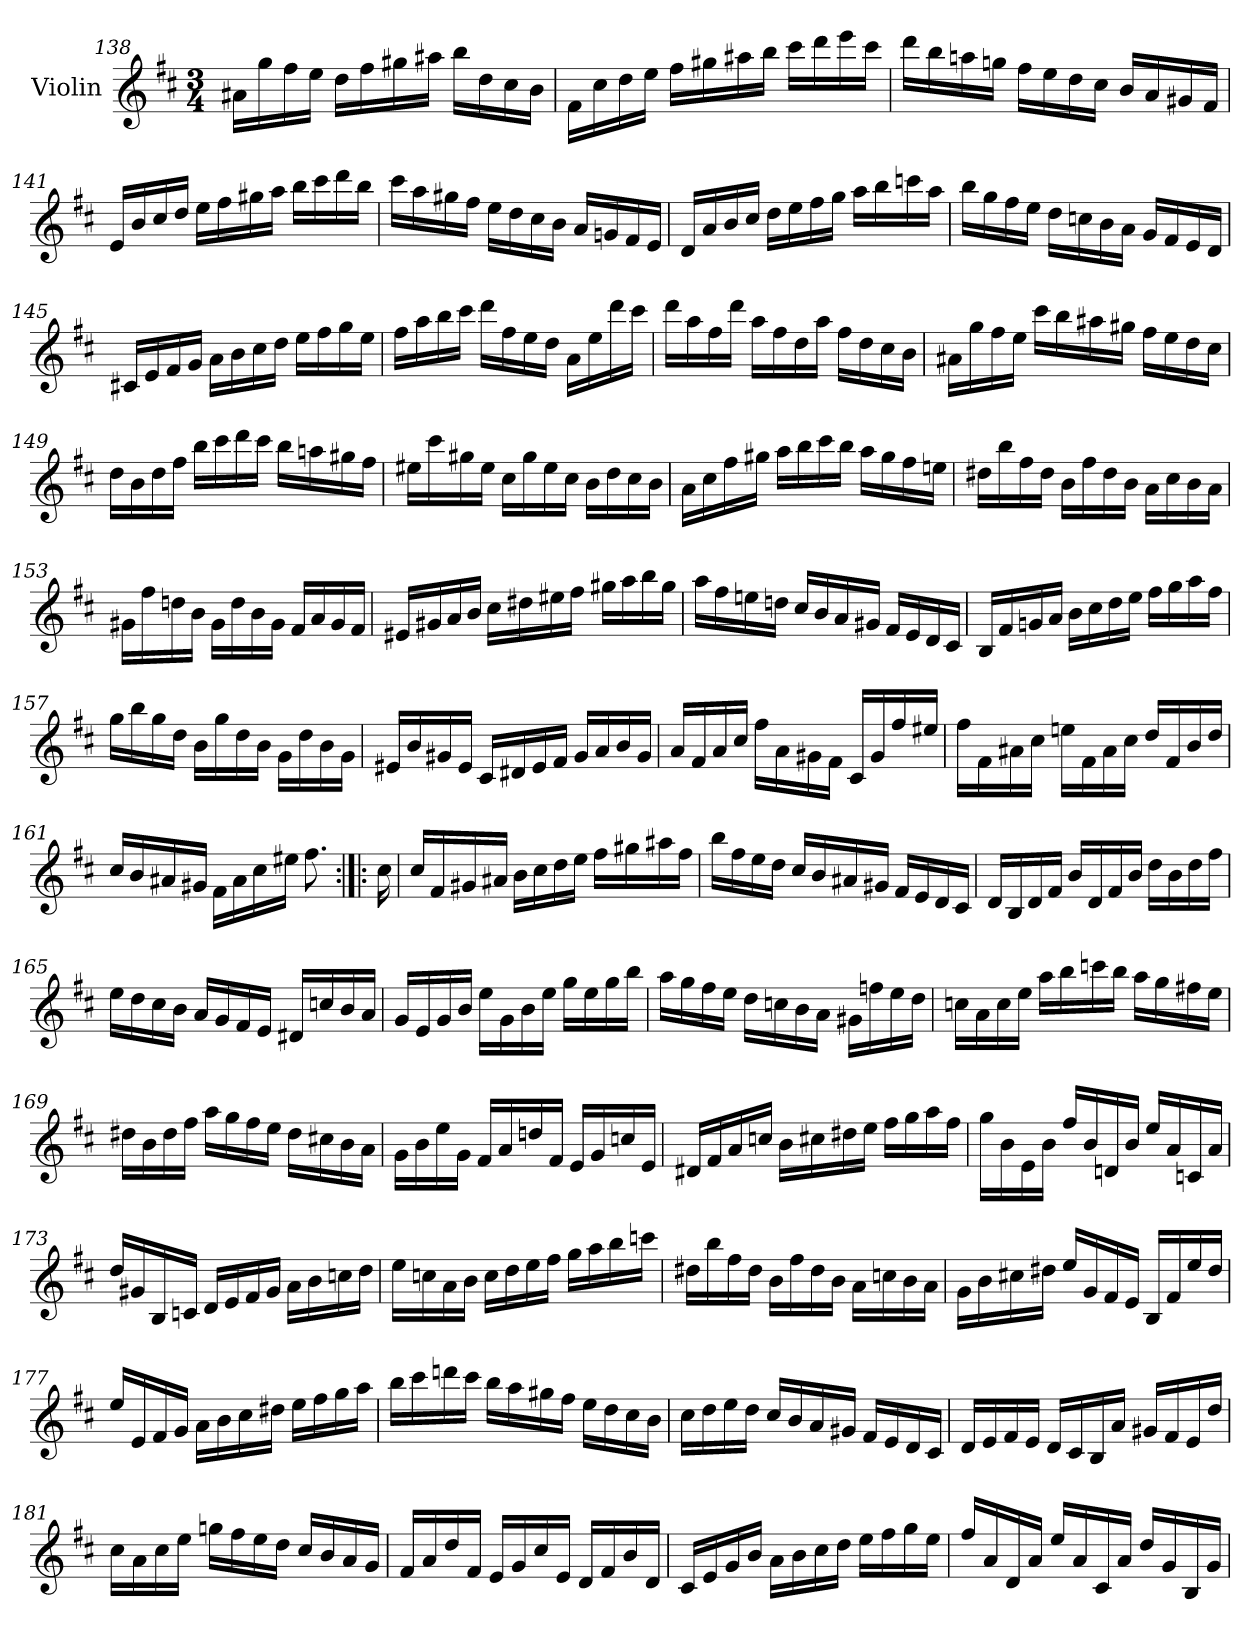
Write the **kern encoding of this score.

**kern
*part1
*staff1
*I"Violin
*I'Vln.
*clefG2
*k[f#c#]
*M3/4
=138
16a#X\LL
16gg\
16ff#\
16ee\JJ
16dd\LL
16ff#\
16gg#X\
16aa#X\JJ
16bb\LL
16dd\
16cc#\
16b\JJ
!!LO:LB:g=z
=139
16f#\LL
16cc#\
16dd\
16ee\JJ
16ff#\LL
16gg#X\
16aa#X\
16bb\JJ
16ccc#\LL
16ddd\
16eee\
16ccc#\JJ
=140
16ddd\LL
16bb\
16aan\
16ggn\JJ
16ff#\LL
16ee\
16dd\
16cc#\JJ
16b/LL
16a/
16g#X/
16f#/JJ
=141
16e/LL
16b/
16cc#/
16dd/JJ
16ee\LL
16ff#\
16gg#X\
16aa\JJ
16bb\LL
16ccc#\
16ddd\
16bb\JJ
=142
16ccc#\LL
16aa\
16gg#X\
16ff#\JJ
16ee\LL
16dd\
16cc#\
16b\JJ
16a/LL
16gn/
16f#/
16e/JJ
!!LO:LB:g=z
=143
16d/LL
16a/
16b/
16cc#/JJ
16dd\LL
16ee\
16ff#\
16gg\JJ
16aa\LL
16bb\
16cccn\
16aa\JJ
=144
16bb\LL
16gg\
16ff#\
16ee\JJ
16dd\LL
16ccn\
16b\
16a\JJ
16g/LL
16f#/
16e/
16d/JJ
=145
16c#X/LL
16e/
16f#/
16g/JJ
16a\LL
16b\
16cc#\
16dd\JJ
16ee\LL
16ff#\
16gg\
16ee\JJ
=146
16ff#\LL
16aa\
16bb\
16ccc#\JJ
16ddd\LL
16ff#\
16ee\
16dd\JJ
16a\LL
16ee\
16ddd\
16ccc#\JJ
=147
16ddd\LL
16aa\
16ff#\
16ddd\JJ
16aa\LL
16ff#\
16dd\
16aa\JJ
16ff#\LL
16dd\
16cc#\
16b\JJ
!!LO:LB:g=z
=148
16a#X\LL
16gg\
16ff#\
16ee\JJ
16ccc#\LL
16bb\
16aa#X\
16gg#X\JJ
16ff#\LL
16ee\
16dd\
16cc#\JJ
=149
16dd\LL
16b\
16dd\
16ff#\JJ
16bb\LL
16ccc#\
16ddd\
16ccc#\JJ
16bb\LL
16aan\
16gg#X\
16ff#\JJ
=150
16ee#X\LL
16ccc#\
16gg#X\
16ee#\JJ
16cc#\LL
16gg#\
16ee#\
16cc#\JJ
16b\LL
16dd\
16cc#\
16b\JJ
=151
16a\LL
16cc#\
16ff#\
16gg#X\JJ
16aa\LL
16bb\
16ccc#\
16bb\JJ
16aa\LL
16gg#\
16ff#\
16een\JJ
!!LO:LB:g=z
=152
16dd#X\LL
16bb\
16ff#\
16dd#\JJ
16b\LL
16ff#\
16dd#\
16b\JJ
16a\LL
16cc#\
16b\
16a\JJ
=153
16g#X\LL
16ff#\
16ddn\
16b\JJ
16g#\LL
16dd\
16b\
16g#\JJ
16f#/LL
16a/
16g#/
16f#/JJ
=154
16e#X/LL
16g#X/
16a/
16b/JJ
16cc#\LL
16dd#X\
16ee#X\
16ff#\JJ
16gg#X\LL
16aa\
16bb\
16gg#\JJ
=155
16aa\LL
16ff#\
16een\
16ddn\JJ
16cc#/LL
16b/
16a/
16g#X/JJ
16f#/LL
16e/
16d/
16c#/JJ
=156
16B/LL
16f#/
16gn/
16a/JJ
16b\LL
16cc#\
16dd\
16ee\JJ
16ff#\LL
16gg\
16aa\
16ff#\JJ
!!LO:LB:g=z
=157
16gg\LL
16bb\
16gg\
16dd\JJ
16b\LL
16gg\
16dd\
16b\JJ
16g\LL
16dd\
16b\
16g\JJ
=158
16e#X/LL
16b/
16g#X/
16e#/JJ
16c#/LL
16d#X/
16e#/
16f#/JJ
16g#/LL
16a/
16b/
16g#/JJ
=159
16a/LL
16f#/
16a/
16cc#/JJ
16ff#\LL
16a\
16g#X\
16f#\JJ
16c#/LL
16g#/
16ff#/
16ee#X/JJ
=160
16ff#\LL
16f#\
16a#X\
16cc#\JJ
16een\LL
16f#\
16a#\
16cc#\JJ
16dd/LL
16f#/
16b/
16dd/JJ
=161
16cc#/LL
16b/
16a#X/
16g#X/JJ
16f#\LL
16a#\
16cc#\
16ee#X\JJ
8.ff#\
!!LO:LB:g=z
=161X7:|!|:
16cc#\
=162
16cc#/LL
16f#/
16g#X/
16a#X/JJ
16b\LL
16cc#\
16dd\
16ee\JJ
16ff#\LL
16gg#X\
16aa#X\
16ff#\JJ
=163
16bb\LL
16ff#\
16ee\
16dd\JJ
16cc#/LL
16b/
16a#X/
16g#X/JJ
16f#/LL
16e/
16d/
16c#/JJ
=164
16d/LL
16B/
16d/
16f#/JJ
16b/LL
16d/
16f#/
16b/JJ
16dd\LL
16b\
16dd\
16ff#\JJ
=165
16ee\LL
16dd\
16cc#\
16b\JJ
16a/LL
16g/
16f#/
16e/JJ
16d#X/LL
16ccn/
16b/
16a/JJ
!!LO:LB:g=z
=166
16g/LL
16e/
16g/
16b/JJ
16ee\LL
16g\
16b\
16ee\JJ
16gg\LL
16ee\
16gg\
16bb\JJ
=167
16aa\LL
16gg\
16ff#\
16ee\JJ
16dd\LL
16ccn\
16b\
16a\JJ
16g#X\LL
16ffn\
16ee\
16dd\JJ
=168
16ccn\LL
16a\
16cc\
16ee\JJ
16aa\LL
16bb\
16cccn\
16bb\JJ
16aa\LL
16gg\
16ff#X\
16ee\JJ
=169
16dd#X\LL
16b\
16dd#\
16ff#\JJ
16aa\LL
16gg\
16ff#\
16ee\JJ
16dd#\LL
16cc#X\
16b\
16a\JJ
=170
16g\LL
16b\
16ee\
16g\JJ
16f#/LL
16a/
16ddn/
16f#/JJ
16e/LL
16g/
16ccn/
16e/JJ
!!LO:LB:g=z
=171
16d#X/LL
16f#/
16a/
16ccn/JJ
16b\LL
16cc#X\
16dd#X\
16ee\JJ
16ff#\LL
16gg\
16aa\
16ff#\JJ
=172
16gg\LL
16b\
16e\
16b\JJ
16ff#/LL
16b/
16dn/
16b/JJ
16ee/LL
16a/
16cn/
16a/JJ
=173
16dd/LL
16g#X/
16B/
16cn/JJ
16d/LL
16e/
16f#/
16g#/JJ
16a\LL
16b\
16ccn\
16dd\JJ
=174
16ee\LL
16ccn\
16a\
16b\JJ
16cc\LL
16dd\
16ee\
16ff#\JJ
16gg\LL
16aa\
16bb\
16cccn\JJ
!!LO:LB:g=z
=175
16dd#X\LL
16bb\
16ff#\
16dd#\JJ
16b\LL
16ff#\
16dd#\
16b\JJ
16a\LL
16ccn\
16b\
16a\JJ
=176
16g\LL
16b\
16cc#X\
16dd#X\JJ
16ee/LL
16g/
16f#/
16e/JJ
16B/LL
16f#/
16ee/
16dd#/JJ
=177
16ee/LL
16e/
16f#/
16g/JJ
16a\LL
16b\
16cc#\
16dd#X\JJ
16ee\LL
16ff#\
16gg\
16aa\JJ
=178
16bb\LL
16ccc#\
16dddn\
16ccc#\JJ
16bb\LL
16aa\
16gg#X\
16ff#\JJ
16ee\LL
16dd\
16cc#\
16b\JJ
!!LO:PB:g=z
=179
16cc#\LL
16dd\
16ee\
16dd\JJ
16cc#/LL
16b/
16a/
16g#X/JJ
16f#/LL
16e/
16d/
16c#/JJ
=180
16d/LL
16e/
16f#/
16e/JJ
16d/LL
16c#/
16B/
16a/JJ
16g#X/LL
16f#/
16e/
16dd/JJ
=181
16cc#\LL
16a\
16cc#\
16ee\JJ
16ggn\LL
16ff#\
16ee\
16dd\JJ
16cc#/LL
16b/
16a/
16g/JJ
=182
16f#/LL
16a/
16dd/
16f#/JJ
16e/LL
16g/
16cc#/
16e/JJ
16d/LL
16f#/
16b/
16d/JJ
=183
16c#/LL
16e/
16g/
16b/JJ
16a\LL
16b\
16cc#\
16dd\JJ
16ee\LL
16ff#\
16gg\
16ee\JJ
!!LO:LB:g=z
=184
16ff#/LL
16a/
16d/
16a/JJ
16ee/LL
16a/
16c#/
16a/JJ
16dd/LL
16g/
16B/
16g/JJ
=
*-
